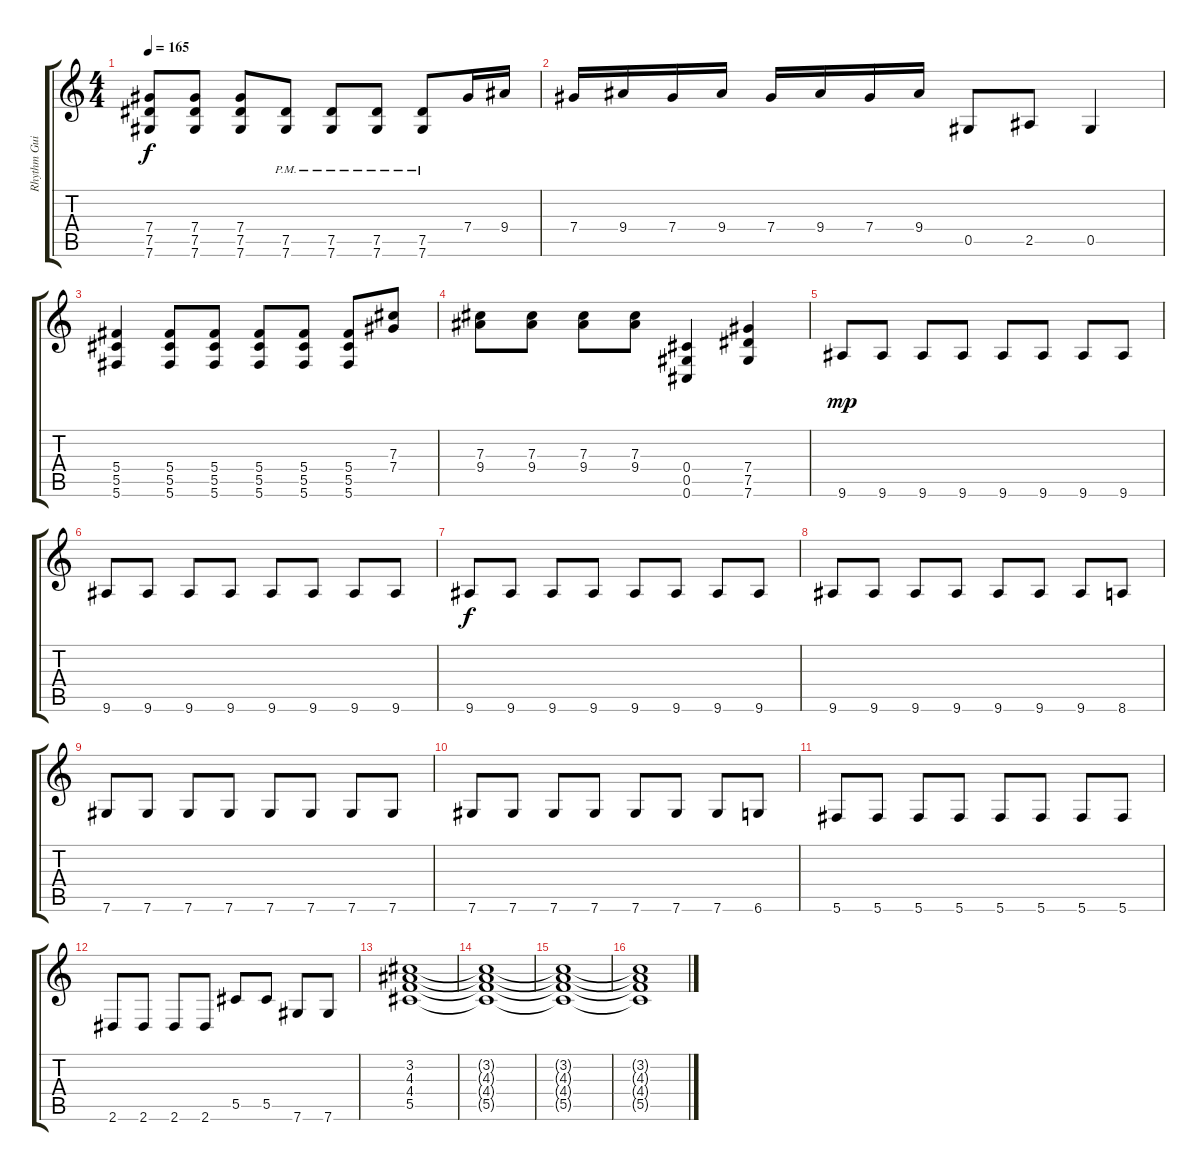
\track ("Rhythm Guitar" "Rhythm Gui") {instrument distortionguitar}
\staff {score tabs}
\tuning (Eb4 Bb3 Gb3 Db3 Ab2 Db2) {hide}
\ts (4 4)
\tempo 165
\clef g2
\ks c
(7.4 7.5 7.6).8{dy f} (7.4 7.5 7.6).8 (7.4 7.5 7.6).8 (7.5{pm} 7.6{pm}).8 (7.5{pm} 7.6{pm}).8 (7.5{pm} 7.6{pm}).8 (7.5{pm} 7.6{pm}).8 7.4.16 9.4.16 |
7.4.16 9.4.16 7.4.16 9.4.16 7.4.16 9.4.16 7.4.16 9.4.16 0.5.8 2.5.8 0.5.4 |
(5.4 5.5 5.6).4 (5.4 5.5 5.6).8 (5.4 5.5 5.6).8 (5.4 5.5 5.6).8 (5.4 5.5 5.6).8 (5.4 5.5 5.6).8 (7.3 7.4).8 |
(7.3 9.4).8 (7.3 9.4).8 (7.3 9.4).8 (7.3 9.4).8 (0.4 0.5 0.6).4 (7.4 7.5 7.6).4 |
9.6.8{dy mp} 9.6.8 9.6.8 9.6.8 9.6.8 9.6.8 9.6.8 9.6.8 |
9.6.8 9.6.8 9.6.8 9.6.8 9.6.8 9.6.8 9.6.8 9.6.8 |
9.6.8{dy f} 9.6.8 9.6.8 9.6.8 9.6.8 9.6.8 9.6.8 9.6.8 |
9.6.8 9.6.8 9.6.8 9.6.8 9.6.8 9.6.8 9.6.8 8.6.8 |
7.6.8 7.6.8 7.6.8 7.6.8 7.6.8 7.6.8 7.6.8 7.6.8 |
7.6.8 7.6.8 7.6.8 7.6.8 7.6.8 7.6.8 7.6.8 6.6.8 |
5.6.8 5.6.8 5.6.8 5.6.8 5.6.8 5.6.8 5.6.8 5.6.8 |
2.6.8 2.6.8 2.6.8 2.6.8 5.5.8 5.5.8 7.6.8 7.6.8 |
(3.2 4.3 4.4 5.5).1 |
(3.2{t} 4.3{t} 4.4{t} 5.5{t}).1 |
(3.2{t} 4.3{t} 4.4{t} 5.5{t}).1 |
(3.2{t} 4.3{t} 4.4{t} 5.5{t}).1
